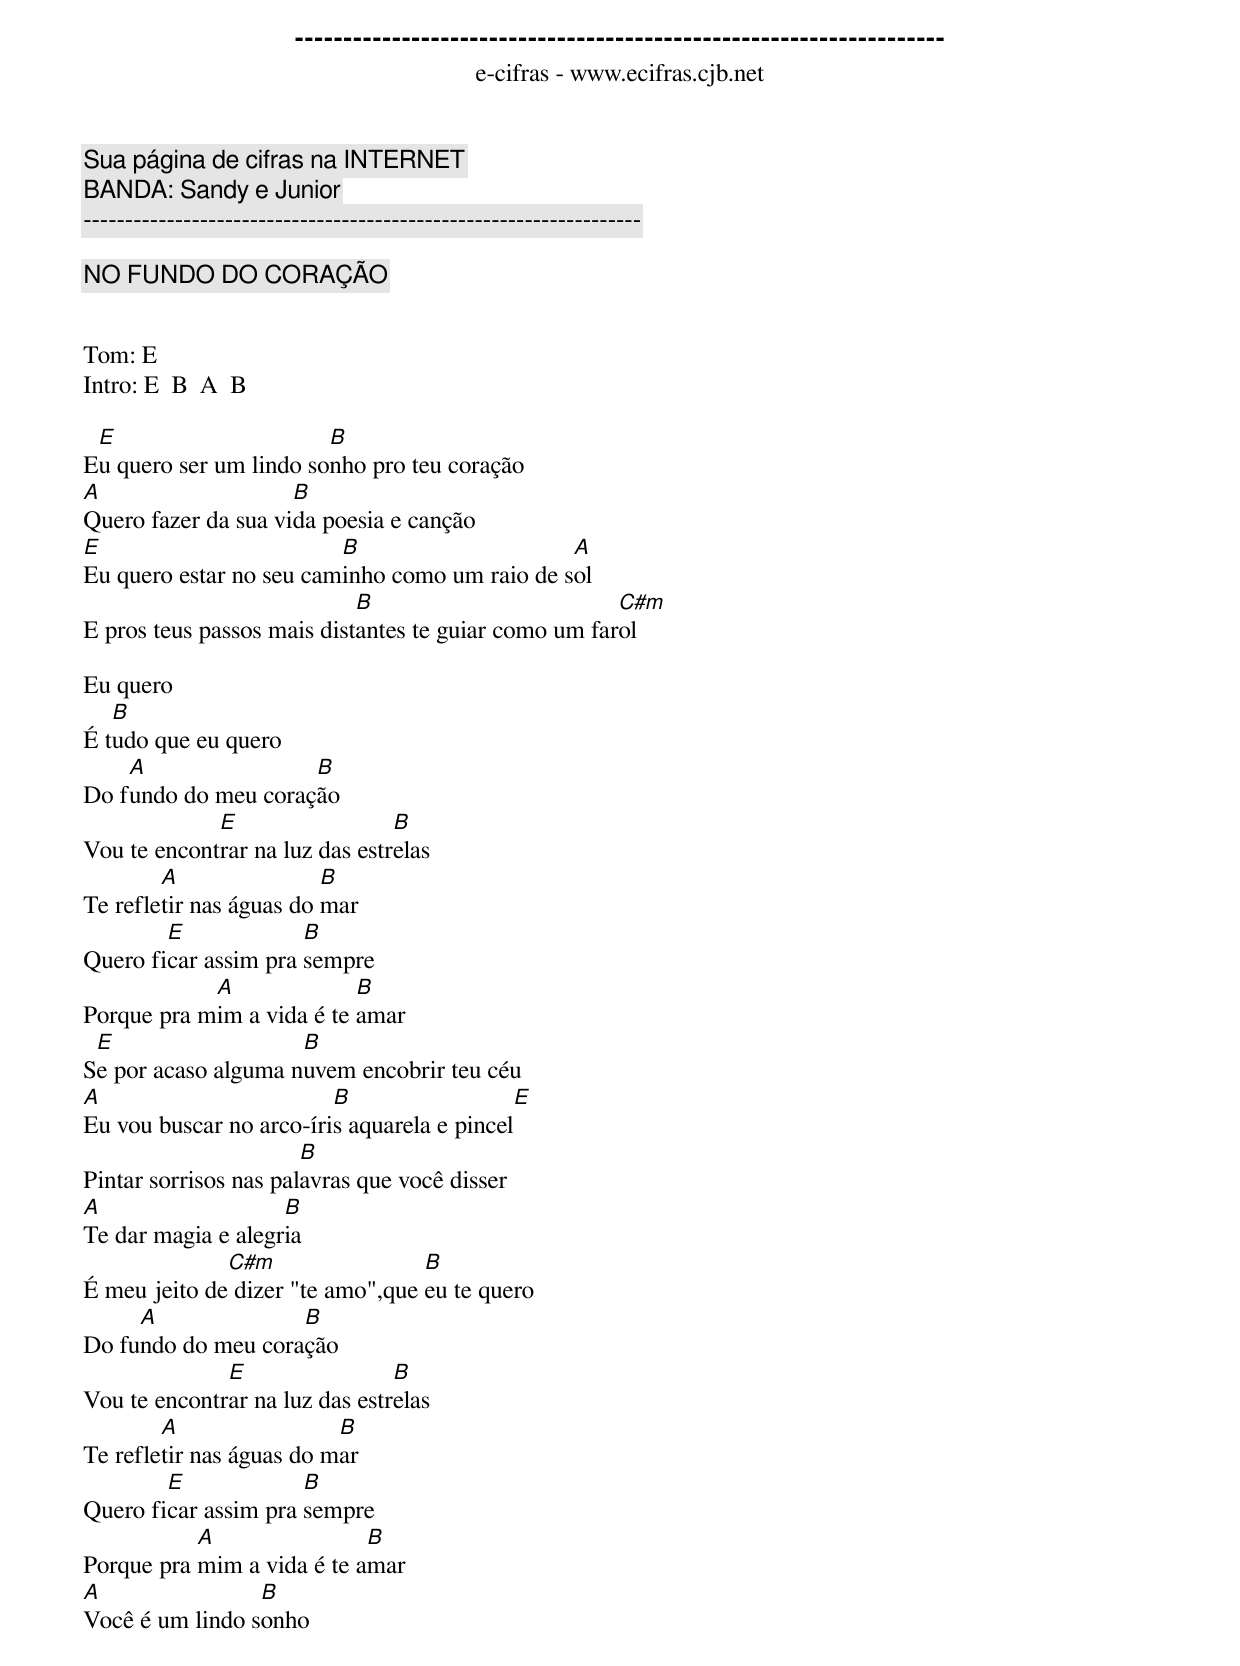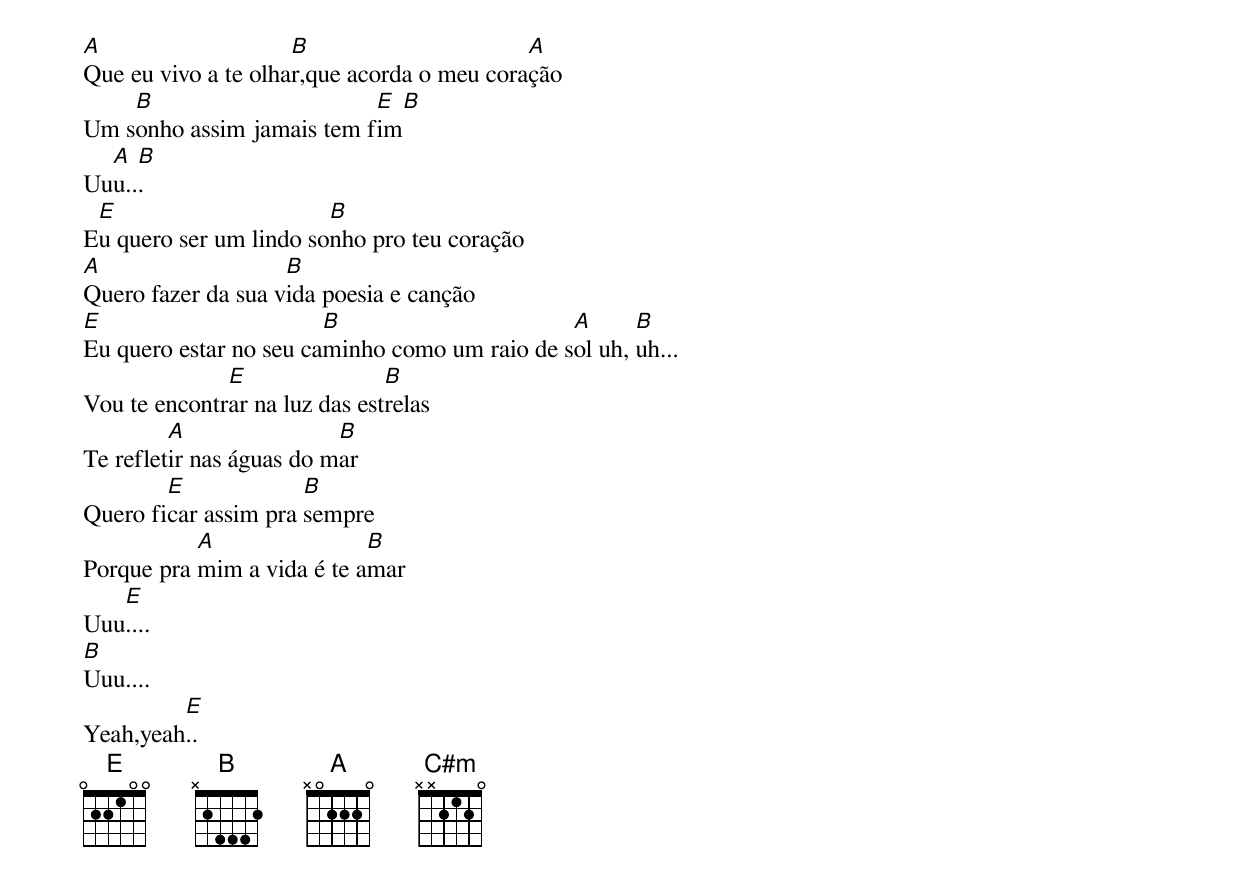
-------------------------------------------------------------------
e-cifras - www.ecifras.cjb.net
Sua página de cifras na INTERNET
BANDA: Sandy e Junior
-------------------------------------------------------------------

NO FUNDO DO CORAÇÃO


Tom: E
Intro: E  B  A  B

 E                      B
Eu quero ser um lindo sonho pro teu coração
A                    B
Quero fazer da sua vida poesia e canção
E                        B                     A
Eu quero estar no seu caminho como um raio de sol
                            B                         C#m
E pros teus passos mais distantes te guiar como um farol

Eu quero
   B
É tudo que eu quero
    A                B
Do fundo do meu coração
             E                  B
Vou te encontrar na luz das estrelas
        A                B
Te refletir nas águas do mar
        E             B
Quero ficar assim pra sempre
            A              B
Porque pra mim a vida é te amar
 E                   B
Se por acaso alguma nuvem encobrir teu céu
A                        B                   E
Eu vou buscar no arco-íris aquarela e pincel
                       B
Pintar sorrisos nas palavras que você disser
A                   B
Te dar magia e alegria
              C#m                 B
É meu jeito de dizer "te amo",que eu te quero
     A              B
Do fundo do meu coração
              E                 B
Vou te encontrar na luz das estrelas
        A                 B
Te refletir nas águas do mar
        E             B
Quero ficar assim pra sempre
           A                B
Porque pra mim a vida é te amar
A                B
Você é um lindo sonho
A                    B                      A
Que eu vivo a te olhar,que acorda o meu coração
    B                      E  B
Um sonho assim jamais tem fim
  A  B
Uuu...
 E                      B
Eu quero ser um lindo sonho pro teu coração
A                   B
Quero fazer da sua vida poesia e canção
E                       B                      A      B
Eu quero estar no seu caminho como um raio de sol uh, uh...
              E                B
Vou te encontrar na luz das estrelas
         A                B
Te refletir nas águas do mar
        E             B
Quero ficar assim pra sempre
           A                B
Porque pra mim a vida é te amar
   E
Uuu....
B
Uuu....
         E
Yeah,yeah..
